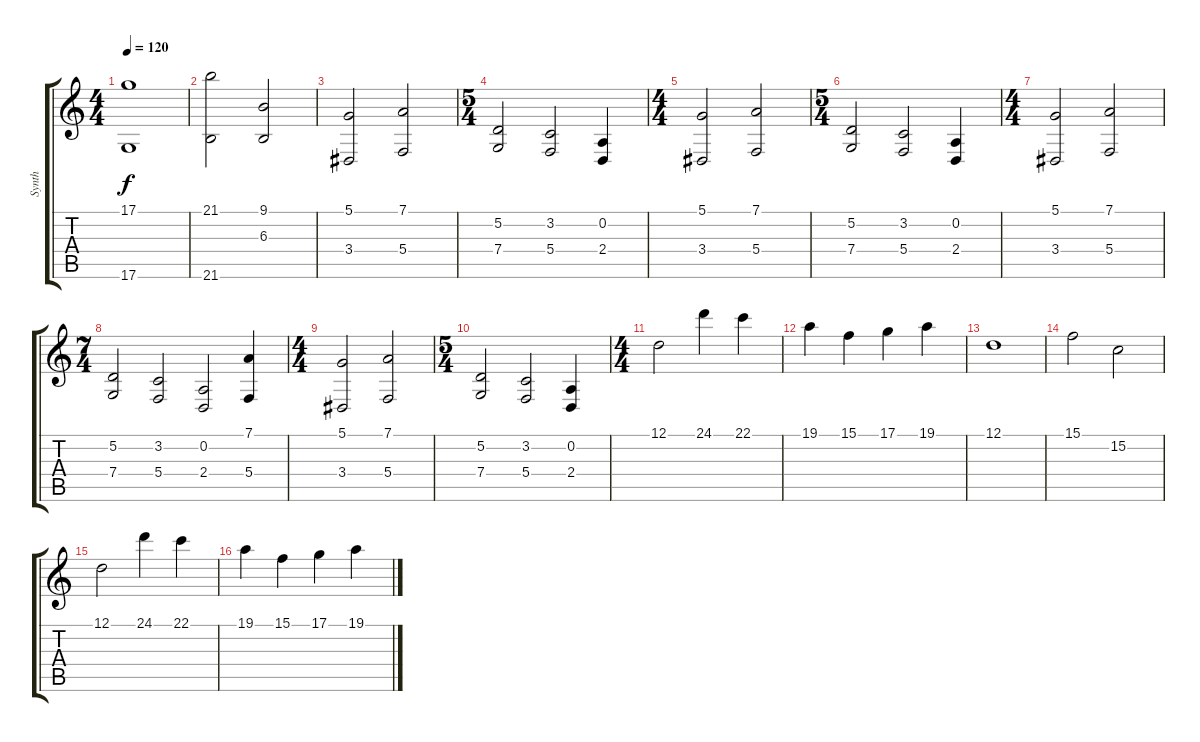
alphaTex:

\track ("Synth" "Synth") {instrument tremolostrings}
\staff {score tabs}
\tuning (D4 A3 F3 C3 G2 D2) {hide}
\ts (4 4)
\tempo 120
\clef g2
\ks c
(17.1 17.6).1{dy f} |
(21.1 21.6).2 (9.1 6.3).2 |
(5.1 3.4).2{instrument choiraahs} (7.1 5.4).2 |
\ts (5 4)
(5.2 7.4).2 (3.2 5.4).2 (0.2 2.4).4 |
\ts (4 4)
(5.1 3.4).2 (7.1 5.4).2 |
\ts (5 4)
(5.2 7.4).2 (3.2 5.4).2 (0.2 2.4).4 |
\ts (4 4)
(5.1 3.4).2 (7.1 5.4).2 |
\ts (7 4)
(5.2 7.4).2 (3.2 5.4).2 (0.2 2.4).2 (7.1 5.4).4 |
\ts (4 4)
(5.1 3.4).2 (7.1 5.4).2 |
\ts (5 4)
(5.2 7.4).2 (3.2 5.4).2 (0.2 2.4).4 |
\ts (4 4)
12.1.2{instrument tremolostrings} 24.1.4 22.1.4 |
19.1.4 15.1.4 17.1.4 19.1.4 |
12.1.1 |
15.1.2 15.2.2 |
12.1.2 24.1.4 22.1.4 |
19.1.4 15.1.4 17.1.4 19.1.4
